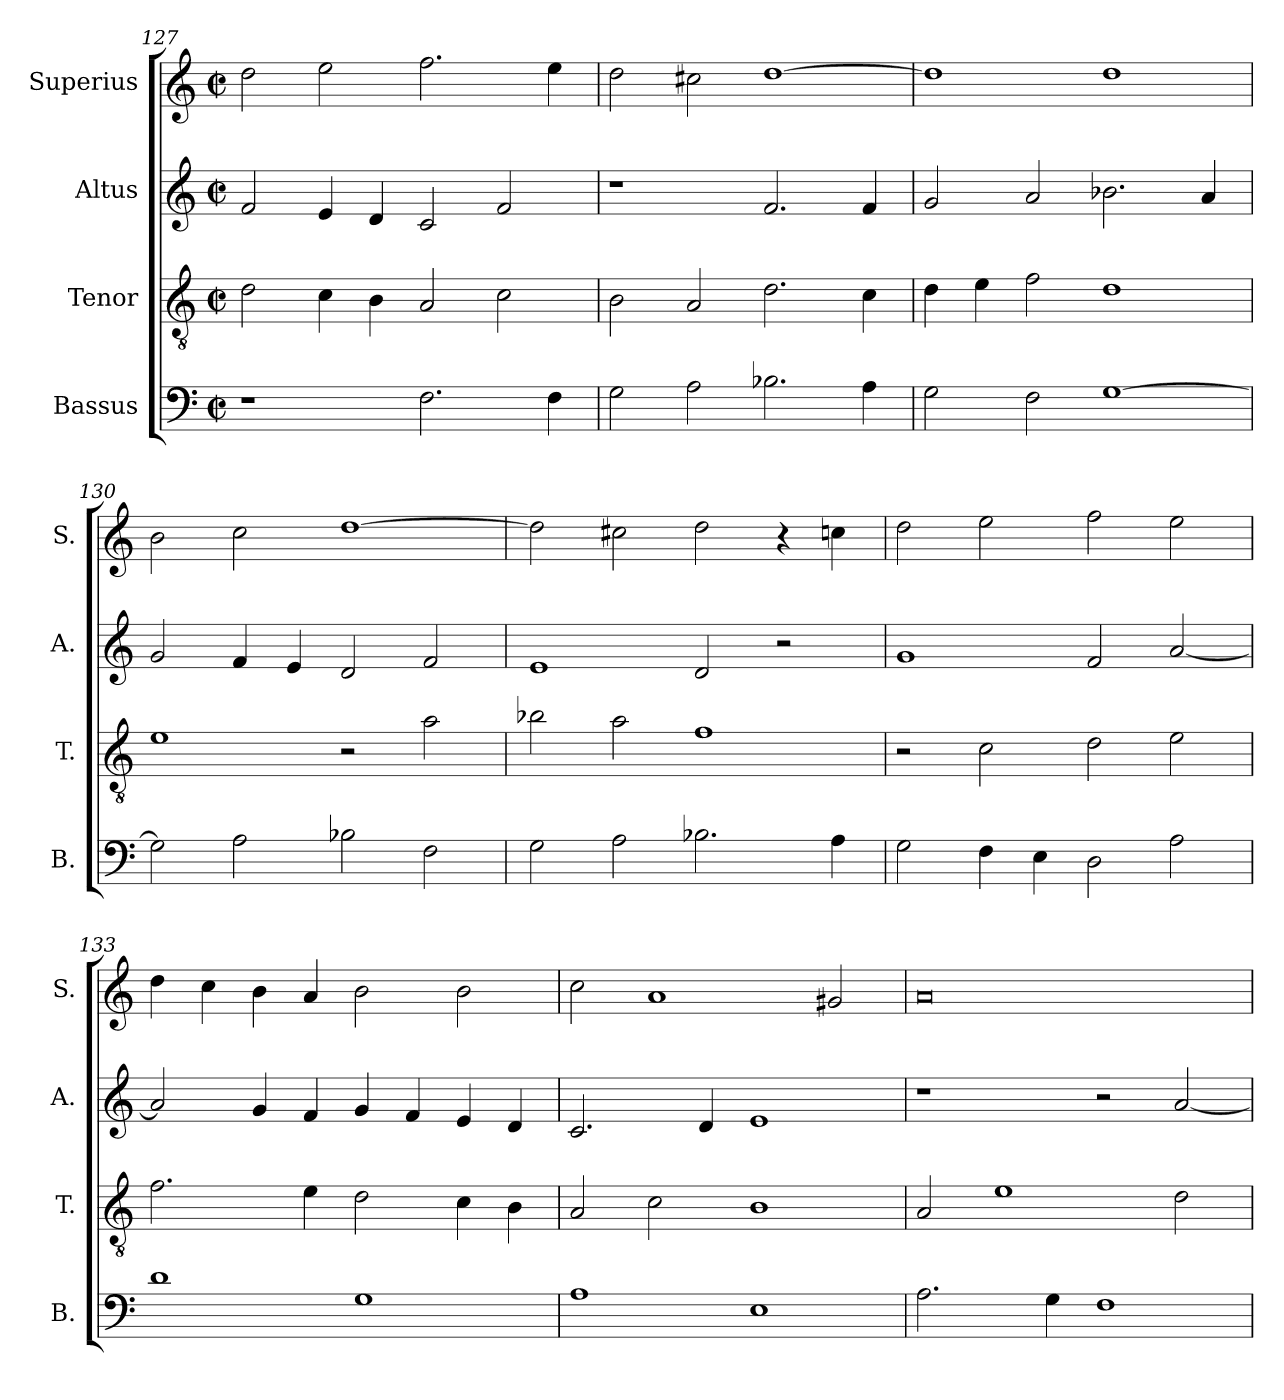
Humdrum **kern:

**kern	**kern	**kern	**kern
*part4	*part3	*part2	*part1
*staff4	*staff3	*staff2	*staff1
*I"Bassus	*I"Tenor	*I"Altus	*I"Superius
*I'B.	*I'T.	*I'A.	*I'S.
*clefF4	*clefGv2	*clefG2	*clefG2
*	*ITrd7c12	*	*
*k[]	*k[]	*k[]	*k[]
*C:	*C:	*C:	*C:
*M2/2	*M2/2	*M2/2	*M2/2
*met(c|)	*met(c|)	*met(c|)	*met(c|)
=127	=127	=127	=127
1r	2Di\	2fi/	2ddi\
.	4Ci\	4ei/	2eei\
.	4BBi\	4di/	.
2.Fi\	2AAi/	2ci/	2.ffi\
.	2Ci\	2fi/	.
4Fi\	.	.	4eei\
=128	=128	=128	=128
2Gi\	2BBi\	1r	2ddi\
2Ai\	2AAi/	.	2cc#Xi\
2.B-Xi\	2.Di\	2.fi/	[>1ddi
4Ai\	4Ci\	4fi/	.
=129	=129	=129	=129
2Gi\	4Di\	2gi/	1ddi]
.	4Ei\	.	.
2Fi\	2Fi\	2ai/	.
[>1Gi	1Di	2.b-Xi\	1ddi
.	.	4ai/	.
=130	=130	=130	=130
2Gi\]	1Ei	2gi/	2bi\
2Ai\	.	4fi/	2cci\
.	.	4ei/	.
2B-Xi\	2r	2di/	[>1ddi
2Fi\	2Ai\	2fi/	.
!!LO:LB:g=z
=131	=131	=131	=131
2Gi\	2B-Xi\	1ei	2ddi\]
2Ai\	2Ai\	.	2cc#Xi\
2.B-Xi\	1Fi	2di/	2ddi\
.	.	2r	4r
4Ai\	.	.	4cci\
=132	=132	=132	=132
2Gi\	2r	1gi	2ddi\
4Fi\	2Ci\	.	2eei\
4Ei\	.	.	.
2Di\	2Di\	2fi/	2ffi\
2Ai\	2Ei\	[<2ai/	2eei\
=133	=133	=133	=133
1di	2.Fi\	2ai/]	4ddi\
.	.	.	4cci\
.	.	4gi/	4bi\
.	4Ei\	4fi/	4ai/
1Gi	2Di\	4gi/	2bi\
.	.	4fi/	.
.	4Ci\	4ei/	2bi\
.	4BBi\	4di/	.
=134	=134	=134	=134
1Ai	2AAi/	2.ci/	2cci\
.	2Ci\	.	1ai
.	.	4di/	.
1Ei	1BBi	1ei	.
.	.	.	2g#Xi/
=135	=135	=135	=135
2.Ai\	2AAi/	1r	0ai
.	1Ei	.	.
4Gi\	.	.	.
1Fi	.	2r	.
.	2Di\	[<2ai/	.
=	=	=	=
*-	*-	*-	*-
